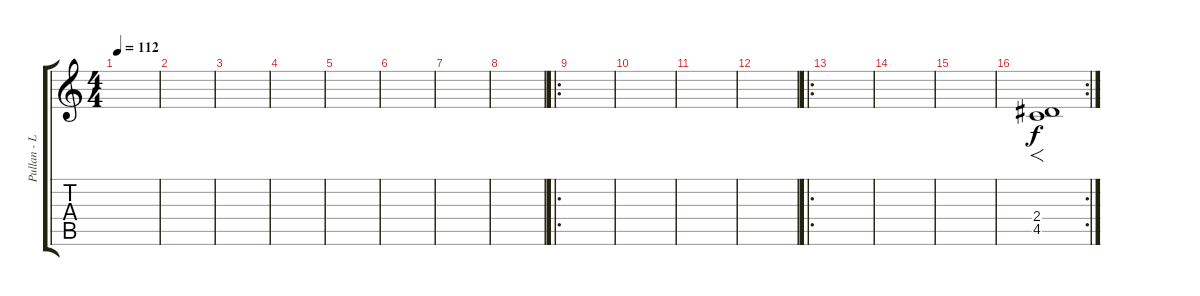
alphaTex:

\track ("Pullan - Lead/Rhythm" "Pullan - L") {instrument distortionguitar}
\staff {score tabs}
\tuning (Eb4 Bb3 Gb3 Db3 Ab2 Eb2) {hide}
\ts (4 4)
\tempo 112
\clef g2
\ks c
|
|
|
|
|
|
|
|
\ro
|
|
|
|
\ro
|
|
|
\rc 2
(2.4 4.5).1{f}
